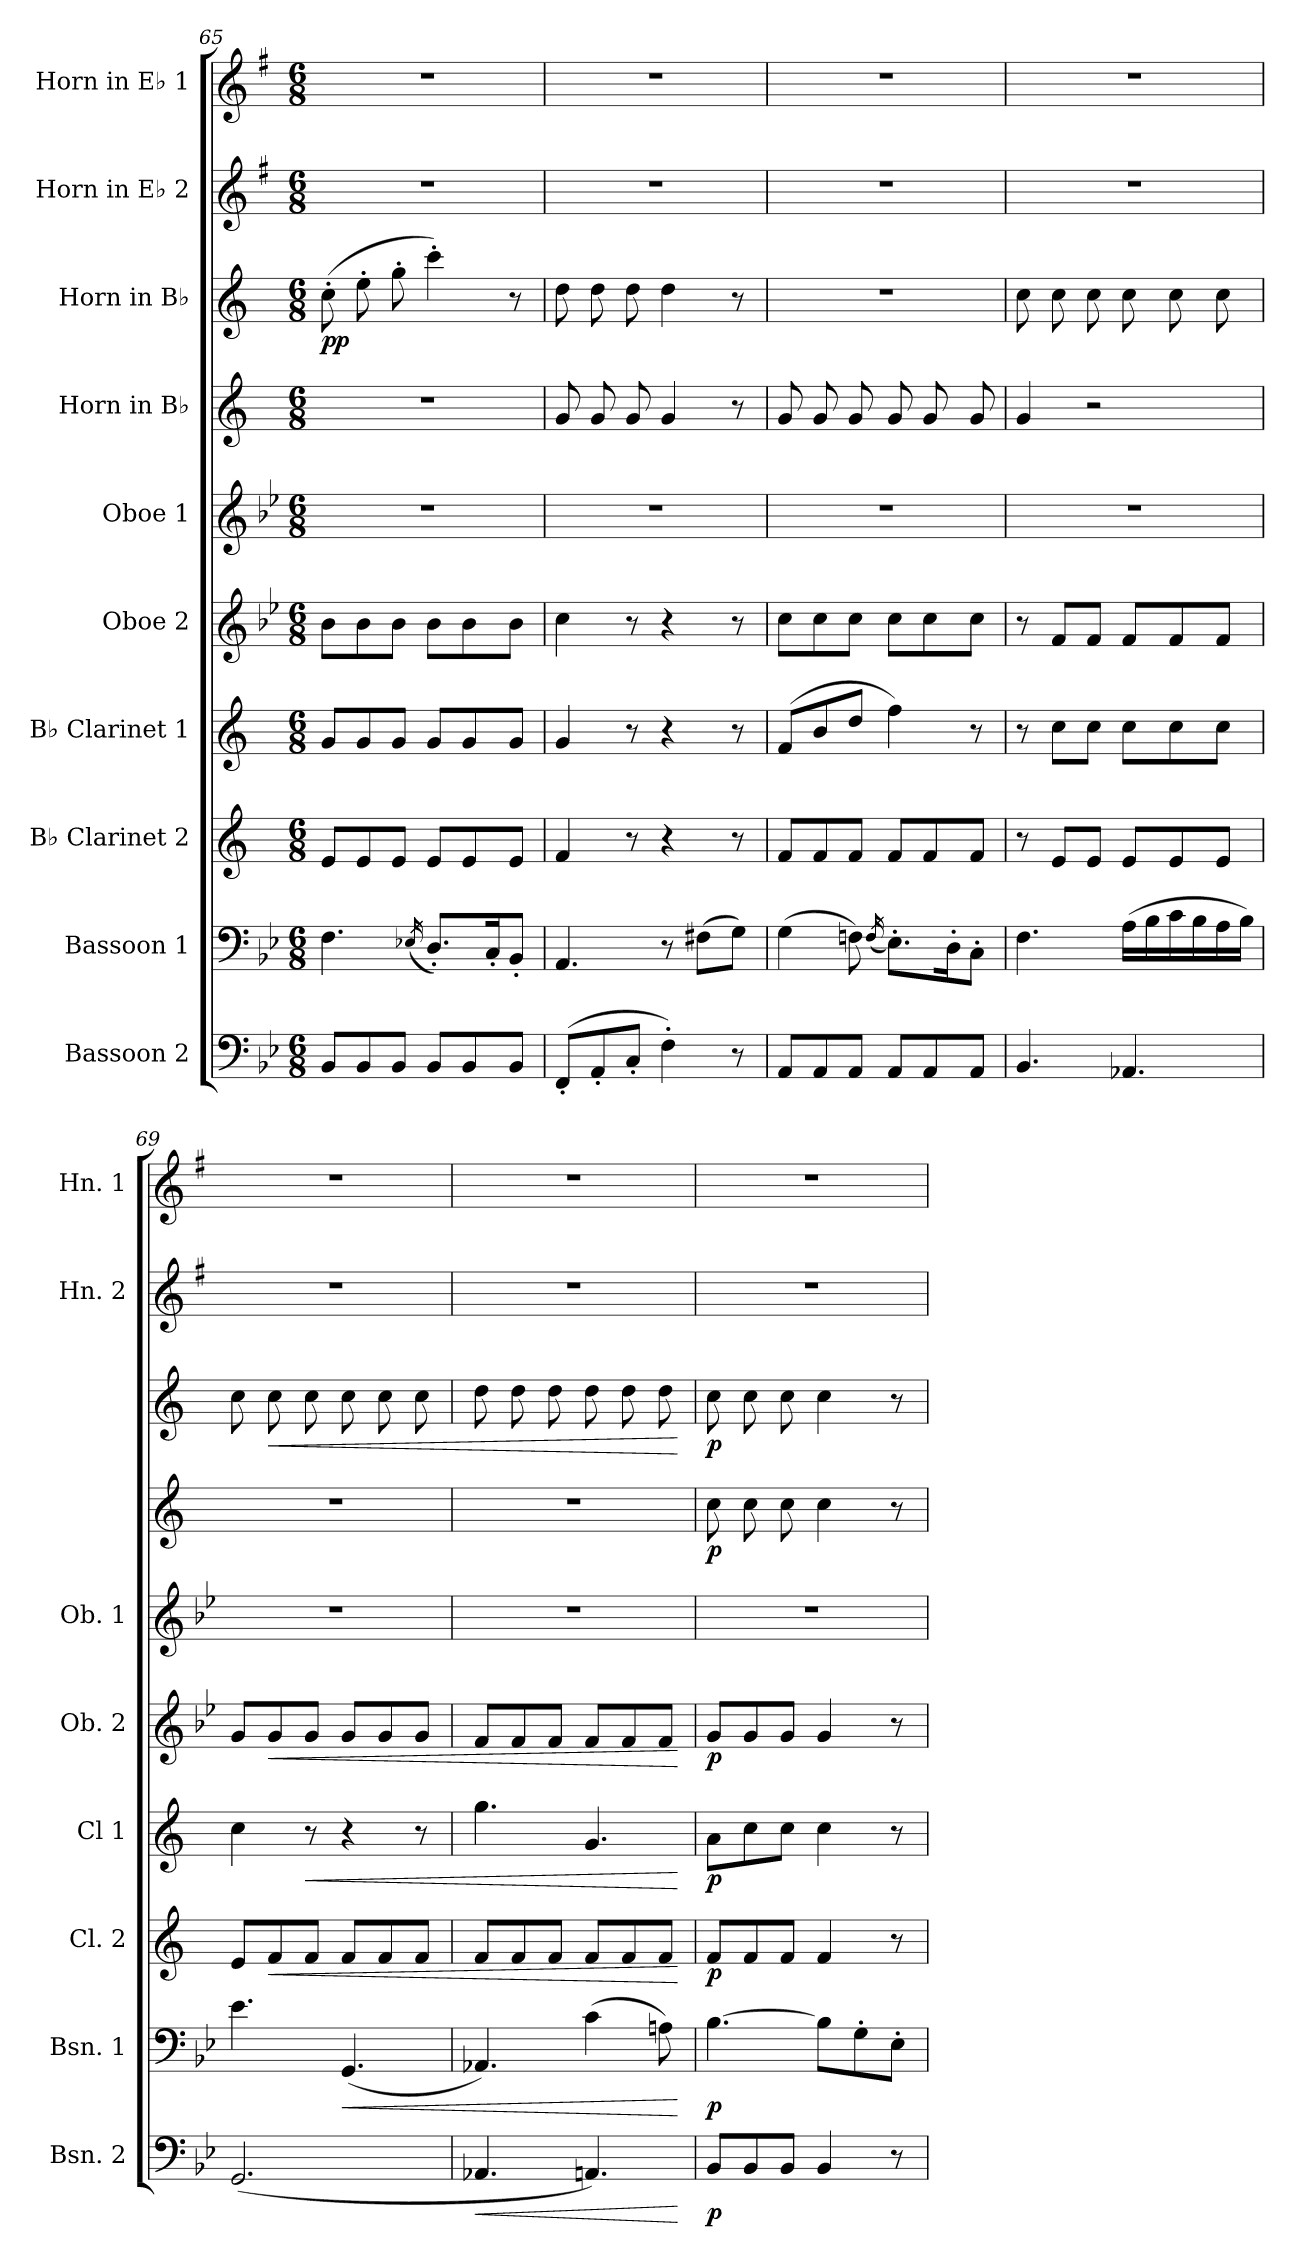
**kern	**dynam	**kern	**dynam	**kern	**dynam	**kern	**dynam	**kern	**dynam	**kern	**kern	**dynam	**kern	**dynam	**kern	**kern
*part10	*part10	*part9	*part9	*part8	*part8	*part7	*part7	*part6	*part6	*part5	*part4	*part4	*part3	*part3	*part2	*part1
*staff10	*staff10	*staff9	*staff9	*staff8	*staff8	*staff7	*staff7	*staff6	*staff6	*staff5	*staff4	*staff4	*staff3	*staff3	*staff2	*staff1
*I"Bassoon 2	*	*I"Bassoon 1	*	*I"B♭ Clarinet 2	*	*I"B♭ Clarinet 1	*	*I"Oboe 2	*	*I"Oboe 1	*I"Horn in B♭	*	*I"Horn in B♭	*	*I"Horn in E♭ 2	*I"Horn in E♭ 1
*I'Bsn. 2	*	*I'Bsn. 1	*	*I'Cl. 2	*	*I'Cl 1	*	*I'Ob. 2	*	*I'Ob. 1	*	*	*	*	*I'Hn. 2	*I'Hn. 1
!!LO:PB:g=z
*clefF4	*	*clefF4	*	*clefG2	*	*clefG2	*	*clefG2	*	*clefG2	*clefG2	*	*clefG2	*	*clefG2	*clefG2
*	*	*	*	*ITrd1c2	*	*ITrd1c2	*	*	*	*	*ITrd1c2	*	*ITrd1c2	*	*ITrd5c9	*ITrd5c9
*k[b-e-]	*	*k[b-e-]	*	*k[b-e-]	*	*k[b-e-]	*	*k[b-e-]	*	*k[b-e-]	*k[b-e-]	*	*k[b-e-]	*	*k[b-e-]	*k[b-e-]
*M6/8	*	*M6/8	*	*M6/8	*	*M6/8	*	*M6/8	*	*M6/8	*M6/8	*	*M6/8	*	*M6/8	*M6/8
=65	=65	=65	=65	=65	=65	=65	=65	=65	=65	=65	=65	=65	=65	=65	=65	=65
!	!	!	!	!	!	!	!	!	!	!	!	!	!	!LO:DY:b	!	!
8BB-/L	.	4.F\	.	8d/L	.	8f/L	.	8b-\L	.	2.r	2.r	.	(>8b-'\	pp	2.r	2.r
8BB-/	.	.	.	8d/	.	8f/	.	8b-\	.	.	.	.	8dd'\	.	.	.
8BB-/J	.	.	.	8d/J	.	8f/J	.	8b-\J	.	.	.	.	8ff'\	.	.	.
.	.	(<16qE-X/	.	.	.	.	.	.	.	.	.	.	.	.	.	.
8BB-/L	.	8.D'/L)	.	8d/L	.	8f/L	.	8b-\L	.	.	.	.	4bb-'\)	.	.	.
8BB-/	.	.	.	8d/	.	8f/	.	8b-\	.	.	.	.	.	.	.	.
.	.	16C'/K	.	.	.	.	.	.	.	.	.	.	.	.	.	.
8BB-/J	.	8BB-'/J	.	8d/J	.	8f/J	.	8b-\J	.	.	.	.	8r	.	.	.
=66	=66	=66	=66	=66	=66	=66	=66	=66	=66	=66	=66	=66	=66	=66	=66	=66
(>8FF'/L	.	4.AA/	.	4e-/	.	4f/	.	4cc\	.	2.r	8f/	.	8cc\	.	2.r	2.r
8AA'/	.	.	.	.	.	.	.	.	.	.	8f/	.	8cc\	.	.	.
8C'/J	.	.	.	8r	.	8r	.	8r	.	.	8f/	.	8cc\	.	.	.
4F'\)	.	8r	.	4r	.	4r	.	4r	.	.	4f/	.	4cc\	.	.	.
.	.	(>8F#X\L	.	.	.	.	.	.	.	.	.	.	.	.	.	.
8r	.	8G\J)	.	8r	.	8r	.	8r	.	.	8r	.	8r	.	.	.
=67	=67	=67	=67	=67	=67	=67	=67	=67	=67	=67	=67	=67	=67	=67	=67	=67
8AA/L	.	(>4G\	.	8e-/L	.	(>8e-/L	.	8cc\L	.	2.r	8f/	.	2.r	.	2.r	2.r
8AA/	.	.	.	8e-/	.	8a/	.	8cc\	.	.	8f/	.	.	.	.	.
8AA/J	.	8Fn\)	.	8e-/J	.	8cc/J	.	8cc\J	.	.	8f/	.	.	.	.	.
.	.	(<16qF/	.	.	.	.	.	.	.	.	.	.	.	.	.	.
8AA/L	.	8.E-'\L)	.	8e-/L	.	4ee-\)	.	8cc\L	.	.	8f/	.	.	.	.	.
8AA/	.	.	.	8e-/	.	.	.	8cc\	.	.	8f/	.	.	.	.	.
.	.	16D'\K	.	.	.	.	.	.	.	.	.	.	.	.	.	.
8AA/J	.	8C'\J	.	8e-/J	.	8r	.	8cc\J	.	.	8f/	.	.	.	.	.
=68	=68	=68	=68	=68	=68	=68	=68	=68	=68	=68	=68	=68	=68	=68	=68	=68
4.BB-/	.	4.F\	.	8r	.	8r	.	8r	.	2.r	4f/	.	8b-\	.	2.r	2.r
.	.	.	.	8d/L	.	8b-\L	.	8f/L	.	.	.	.	8b-\	.	.	.
.	.	.	.	8d/J	.	8b-\J	.	8f/J	.	.	2r	.	8b-\	.	.	.
4.AA-X/	.	(>16A\LL	.	8d/L	.	8b-\L	.	8f/L	.	.	.	.	8b-\	.	.	.
.	.	16B-\	.	.	.	.	.	.	.	.	.	.	.	.	.	.
.	.	16c\	.	8d/	.	8b-\	.	8f/	.	.	.	.	8b-\	.	.	.
.	.	16B-\	.	.	.	.	.	.	.	.	.	.	.	.	.	.
.	.	16A\	.	8d/J	.	8b-\J	.	8f/J	.	.	.	.	8b-\	.	.	.
.	.	16B-\JJ)	.	.	.	.	.	.	.	.	.	.	.	.	.	.
=69	=69	=69	=69	=69	=69	=69	=69	=69	=69	=69	=69	=69	=69	=69	=69	=69
(>2.GG/	.	4.e-\	.	8d/L	.	4b-\	.	8g/L	.	2.r	2.r	.	8b-\	.	2.r	2.r
!	!	!	!	!	!LO:HP:b	!	!	!	!LO:HP:b	!	!	!	!	!LO:HP:b	!	!
.	.	.	.	8e-/	<	.	.	8g/	<	.	.	.	8b-\	<	.	.
!	!	!	!	!	!	!	!LO:HP:b	!	!	!	!	!	!	!	!	!
.	.	.	.	8e-/J	.	8r	<	8g/J	.	.	.	.	8b-\	.	.	.
!	!	!	!LO:HP:b	!	!	!	!	!	!	!	!	!	!	!	!	!
.	.	(<4.GG/	<	8e-/L	.	4r	.	8g/L	.	.	.	.	8b-\	.	.	.
.	.	.	.	8e-/	.	.	.	8g/	.	.	.	.	8b-\	.	.	.
.	.	.	.	8e-/J	.	8r	.	8g/J	.	.	.	.	8b-\	.	.	.
=70	=70	=70	=70	=70	=70	=70	=70	=70	=70	=70	=70	=70	=70	=70	=70	=70
!	!LO:HP:b	!	!	!	!	!	!	!	!	!	!	!	!	!	!	!
4.AA-X/	<	4.AA-X/)	.	8e-/L	.	4.ff\	.	8f/L	.	2.r	2.r	.	8cc\	.	2.r	2.r
.	.	.	.	8e-/	.	.	.	8f/	.	.	.	.	8cc\	.	.	.
.	.	.	.	8e-/J	.	.	.	8f/J	.	.	.	.	8cc\	.	.	.
4.AAn/)	.	(>4c\	.	8e-/L	.	4.f/	.	8f/L	.	.	.	.	8cc\	.	.	.
.	.	.	.	8e-/	.	.	.	8f/	.	.	.	.	8cc\	.	.	.
.	.	8An\)	.	8e-/J	.	.	.	8f/J	.	.	.	.	8cc\	.	.	.
.	[	.	[	.	[	.	[	.	[	.	.	.	.	[	.	.
!!LO:PB:g=z
=71	=71	=71	=71	=71	=71	=71	=71	=71	=71	=71	=71	=71	=71	=71	=71	=71
!	!LO:DY:b	!	!LO:DY:b	!	!LO:DY:b	!	!LO:DY:b	!	!LO:DY:b	!	!	!LO:DY:b	!	!LO:DY:b	!	!
8BB-/L	p	[4.B-\	p	8e-/L	p	8g\L	p	8g/L	p	2.r	8b-\	p	8b-\	p	2.r	2.r
8BB-/	.	.	.	8e-/	.	8b-\	.	8g/	.	.	8b-\	.	8b-\	.	.	.
8BB-/J	.	.	.	8e-/J	.	8b-\J	.	8g/J	.	.	8b-\	.	8b-\	.	.	.
4BB-/	.	8B-\L]	.	4e-/	.	4b-\	.	4g/	.	.	4b-\	.	4b-\	.	.	.
.	.	8G'\	.	.	.	.	.	.	.	.	.	.	.	.	.	.
8r	.	8E-'\J	.	8r	.	8r	.	8r	.	.	8r	.	8r	.	.	.
=	=	=	=	=	=	=	=	=	=	=	=	=	=	=	=	=
*-	*-	*-	*-	*-	*-	*-	*-	*-	*-	*-	*-	*-	*-	*-	*-	*-
